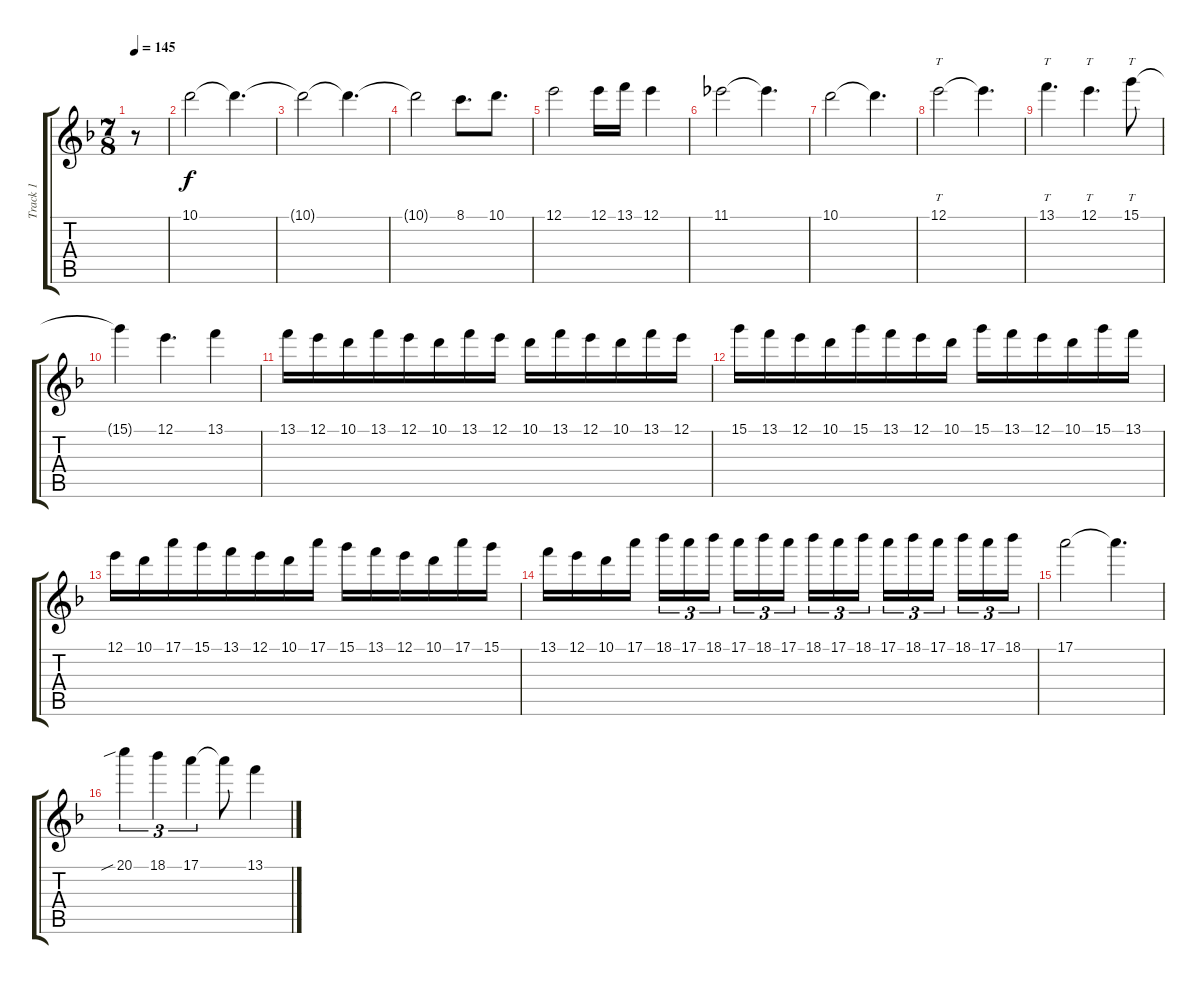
\track ("Track 1" "Track 1") {instrument distortionguitar}
\staff {score tabs}
\tuning (E4 B3 G3 D3 A2 D2) {hide}
\ts (7 8)
\tempo 145
\clef g2
\ks f
r.8{dy f volume 0 instrument distortionguitar} |
10.1.2{volume 15} 10.1{t}.4{d} |
10.1{t}.2 10.1{t}.4{d} |
10.1{t}.2 8.1.8{d} 10.1.8{d} |
12.1.2 12.1.16 13.1.16 12.1.4 |
11.1.2 11.1{t}.4{d} |
10.1.2 10.1{t}.4{d} |
12.1.2{tt} 12.1{t}.4{d} |
13.1.4{tt d} 12.1.4{tt d} 15.1.8{tt} |
15.1{t}.4 12.1.4{d} 13.1.4 |
13.1.16 12.1.16 10.1.16 13.1.16 12.1.16 10.1.16 13.1.16 12.1.16 10.1.16 13.1.16 12.1.16 10.1.16 13.1.16 12.1.16 |
15.1.16 13.1.16 12.1.16 10.1.16 15.1.16 13.1.16 12.1.16 10.1.16 15.1.16 13.1.16 12.1.16 10.1.16 15.1.16 13.1.16 |
12.1.16 10.1.16 17.1.16 15.1.16 13.1.16 12.1.16 10.1.16 17.1.16 15.1.16 13.1.16 12.1.16 10.1.16 17.1.16 15.1.16 |
13.1.16 12.1.16 10.1.16 17.1.16 18.1.16{tu (3 2)} 17.1.16{tu (3 2)} 18.1.16{tu (3 2)} 17.1.16{tu (3 2)} 18.1.16{tu (3 2)} 17.1.16{tu (3 2)} 18.1.16{tu (3 2)} 17.1.16{tu (3 2)} 18.1.16{tu (3 2)} 17.1.16{tu (3 2)} 18.1.16{tu (3 2)} 17.1.16{tu (3 2)} 18.1.16{tu (3 2)} 17.1.16{tu (3 2)} 18.1.16{tu (3 2)} |
17.1.2 17.1{t}.4{d} |
20.1{sib}.4{tu (3 2)} 18.1.4{tu (3 2)} 17.1.4{tu (3 2)} 17.1{t}.8 13.1.4
